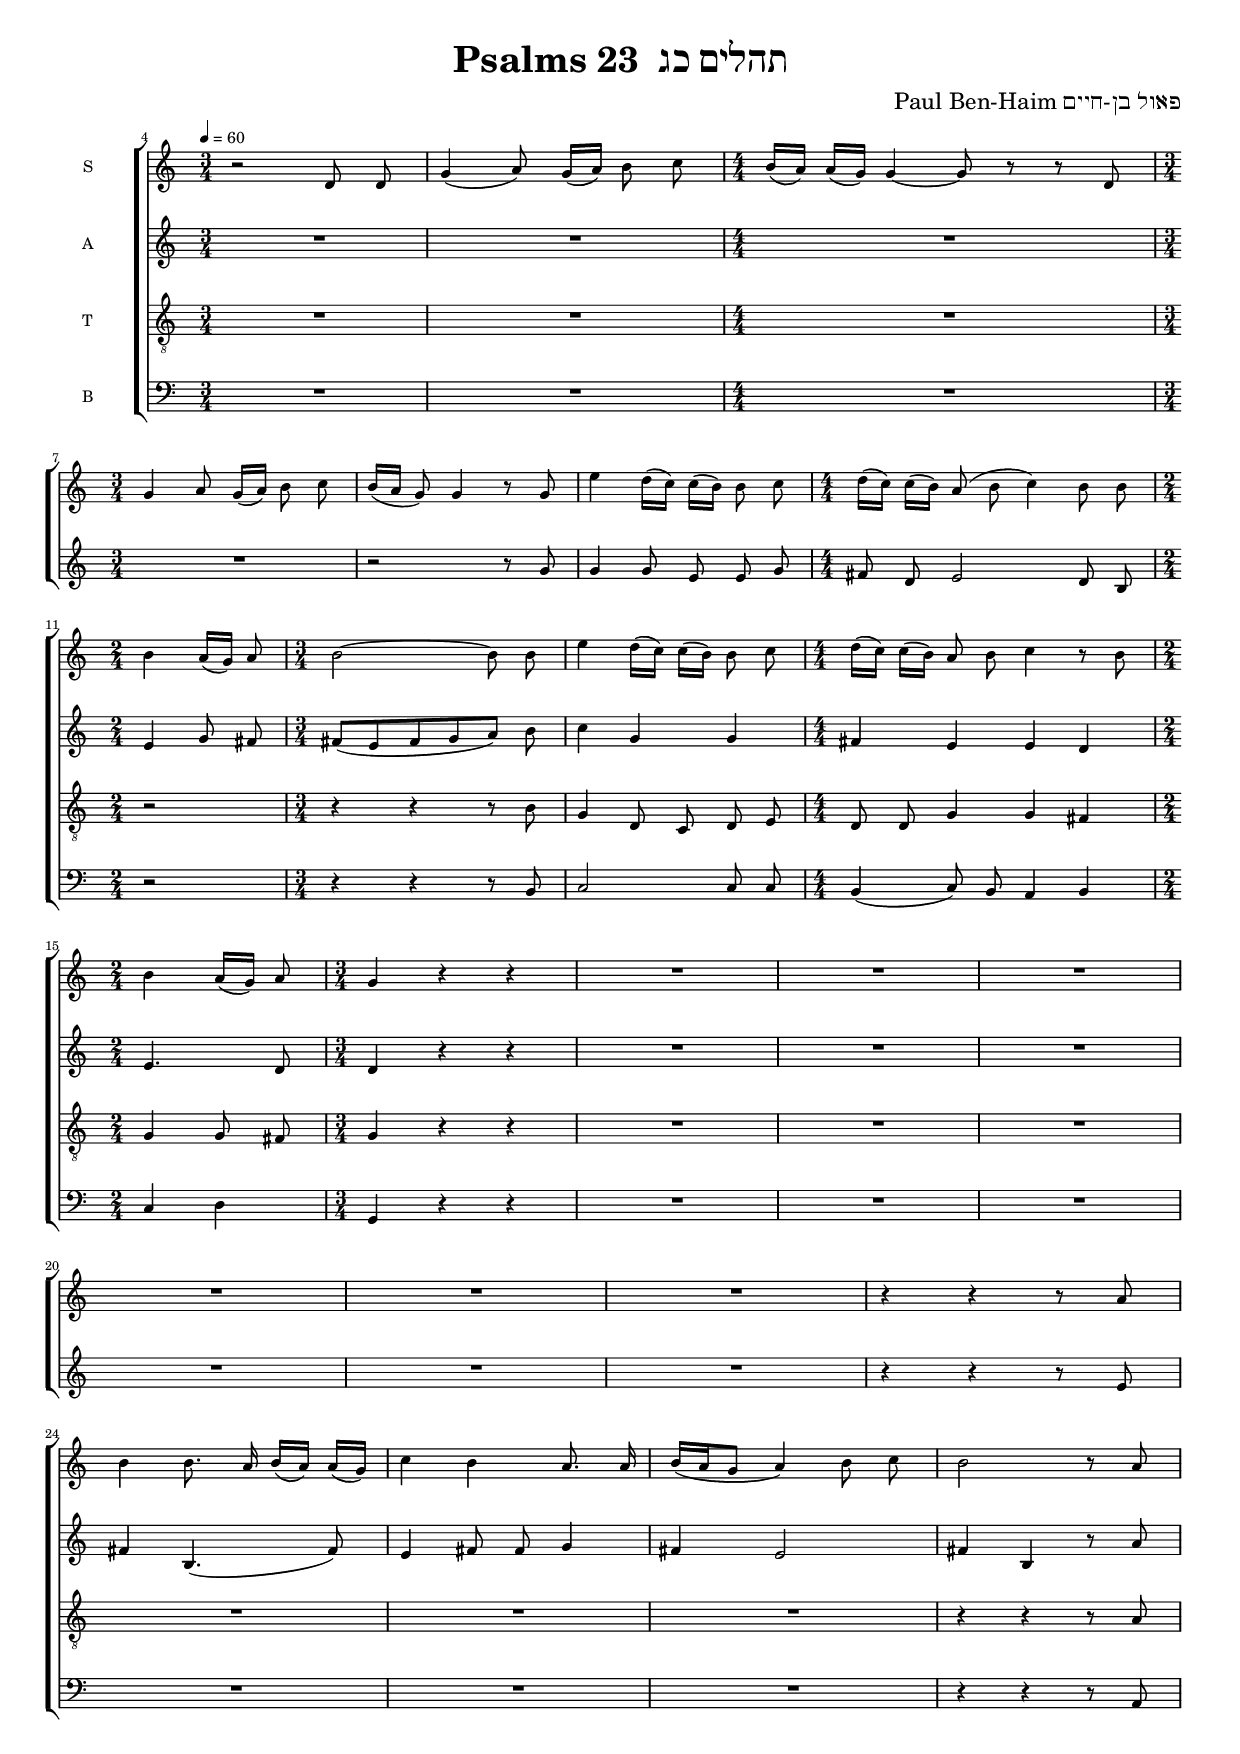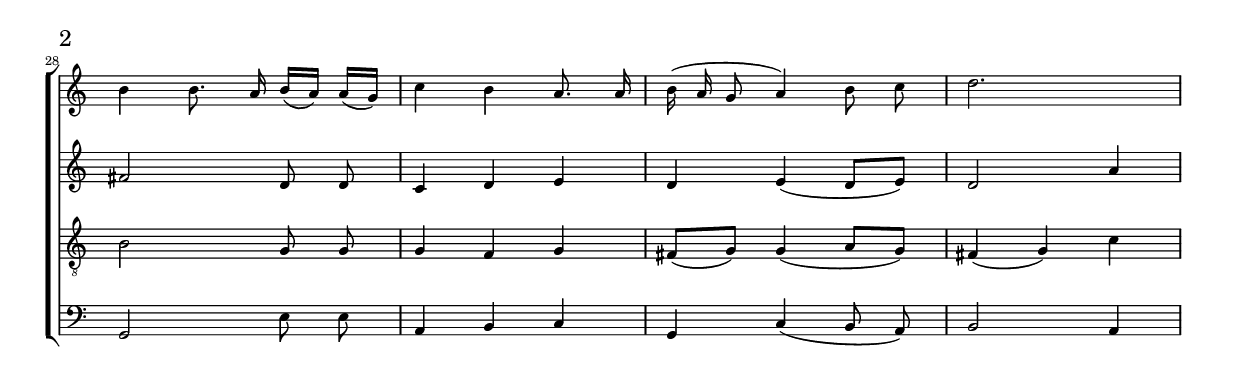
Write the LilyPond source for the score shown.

\include "english.ly"
\version "2.22.0"

global = {
  \key a \minor
  \time 3/4
  \tempo 4 = 60
}

%%%%%%%%%%%%%%%%%%%%%%%%%%%%%%%%
sopMusic = \relative c'' {
  \dynamicUp \numericTimeSignature
  % page 12
  \set Score.currentBarNumber = #4
  r2 d,8 d8 |
  g4( a8) g16[( a]) b8 c |
  \time 4/4 b16[( a]) a[( g]) g4~ g8 r8 r8 d8 |
\break
  % page 13
  \time 3/4 g4 a8  g16[( a]) b8 c |
  b16[( a] g8) g4 r8 g8 |
  e'4 d16[( c]) c[( b]) b8 c8 |
  \time 4/4 d16[( c]) c[( b]) a8( b c4) b8 b |
\break
  \time 2/4 b4 a16[( g]) a8 |
  \time 3/4 b2~ b8 b8 |
  e4 d16[( c]) c[( b]) b8 c8 |
  \time 4/4 d16[( c]) c[( b]) a8 b c4 r8 b8 |
\break
  % page 14
  \time 2/4 b4 a16[( g]) a8 |
  \time 3/4 g4 r4 r4 |
  R1*3/4 |
  R1*3/4 |
  R1*3/4 |
\break
  R1*3/4 |
  R1*3/4 |
  R1*3/4 |
  r4 r4 r8 a8 |
\break
  % page 15
  b4 b8. a16 b16[( a]) a[( g]) |
  c4 b a8. a16 |
  b16[( a g8] a4) b8 c |
  b2 r8 a8 |
\break
  b4 b8. a16 b16[( a]) a[( g]) |
  c4 b a8. a16 |
  b16( a g8] a4) b8 c |
  d2. |
  % page 16
  % page 17
  % page 18
  % page 19
  % page 20
  % page 21
} % end-of sopMusic

%%%%%%%%%%%%%%%%%%%%%%%%%%%%%%%%
altMusic = \relative c'' {
  \dynamicUp \numericTimeSignature
  % page 12
  R1*3/4 |
  R1*3/4 |
  \time 4/4 R1 |
  % page 13
  \time 3/4 R1*3/4 |
  r2 r8 g8 |
  g4 g8 e e g |
  \time 4/4 fs8 d  e2 d8 b |

  \time 2/4 e4  g8 fs8 |
  \time 3/4 fs8[( e fs g a]) b |
  c4 g g |
  \time 4/4 fs4 e e d |
  % page 14
  \time 2/4 e4. d8 |
  \time 3/4 d4 r4 r4 |
  R1*3/4 |
  R1*3/4 |
  R1*3/4 |

  R1*3/4 |
  R1*3/4 |
  R1*3/4 |
  r4 r4 r8 e8
  % page 15
  fs4 b,4.( fs'8) |
  e4 fs8 fs g4 |
  fs4 e2 |
  fs4 b, r8 a'8 |

  fs2 d8 d8 |
  c4 d e |
  d e( d8[ e]) |
  d2 a'4 |
  % page 16
  % page 17
  % page 18
  % page 19
  % page 20
  % page 21
} % end of altMusic

%%%%%%%%%%%%%%%%%%%%%%%%%%%%%%%%
tenMusic = \relative c' {
  \dynamicUp \numericTimeSignature
  % page 12
  R1*3/4 |
  R1*3/4 |
  \time 4/4 R1 |
  % page 13
  \time 3/4 R1*3/4 |
  R1*3/4 |
  R1*3/4 |
  \time 4/4 R1*4/4 |

  \time 2/4 r2 |
  \time 3/4 r4 r4 r8 b8 |
  g4 d8 c d e |
  \time 4/4 d8 d g4 g fs |
  % page 14
  \time 2/4 g4 g8 fs |
  \time 3/4 g4 r4 r4 |
  R1*3/4 |
  R1*3/4 |
  R1*3/4 |

  R1*3/4 |
  R1*3/4 |
  R1*3/4 |
  R1*3/4 |
  % page 15
  R1*3/4 |
  R1*3/4 |
  R1*3/4 |
  r4 r4 r8 a8 |

  b2 g8 g8 |
  g4 f g |
  fs8[( g]) g4( a8[ g]) |
  fs4( g) c |
  % page 16
  % page 17
  % page 18
  % page 19
  % page 20
  % page 21
} % end of tenMusic

%%%%%%%%%%%%%%%%%%%%%%%%%%%%%%%%
basMusic = \relative c {
  \dynamicUp \numericTimeSignature
  % page 12
  R1*3/4 |
  R1*3/4 |
  \time 4/4 R1 |
  % page 13
  \time 3/4 R1*3/4 |
  R1*3/4 |
  R1*3/4 |
  \time 4/4 R1*4/4 |

  \time 2/4 r2 |
  \time 3/4 r4 r4 r8 b8 |
  c2 c8 c8 |
  \time 4/4 b4( c8) b8 a4 b4 |
  % page 14
  \time 2/4 c4 d |
  \time 3/4 g,4 r4 r4 |
  R1*3/4 |
  R1*3/4 |
  R1*3/4 |

  R1*3/4 |
  R1*3/4 |
  R1*3/4 |
  R1*3/4 |
  % page 15
  R1*3/4 |
  R1*3/4 |
  R1*3/4 |
  r4 r4 r8 a8 |

  g2 e'8 e8 |
  a,4 b c |
  g c( b8 a8) |
  b2 a4 |
  % page 16
  % page 17
  % page 18
  % page 19
  % page 20
  % page 21
} % end of basMusic


\header {
  title = "Psalms 23  תהלים כג"
  composer = "Paul Ben-Haim פאול בן-חיים"
  % Do not display the tagline for this book
  % tagline = ##f
}

\layout {
  #(layout-set-staff-size 14)
  \context {
    \Staff
    \RemoveEmptyStaves
  }
  \context {
    \ChoirStaff
    \RemoveEmptyStaves
  }
  % \context {
  %   \Lyrics
  %   \override  LyricHyphen #'minimum-distance = #0.8
  % }
}

\score {
  <<
    \new ChoirStaff <<

      \new Staff = "sop" <<
      \set Staff.midiInstrument = "flute"
        \new Voice = "sopranos" {
          \set Staff.instrumentName = "S"
          <<
             \autoBeamOff
             \global \sopMusic
          >>
        }
      >>

      \new Staff = "alt" <<
	\set Staff.midiInstrument = #"oboe"
        \new Voice = "altos" {
          \set Staff.instrumentName = "A"
          <<
             \autoBeamOff
             \global \altMusic
          >>
        }
      >>

      \new Staff = "ten" <<
	% \set Staff.midiInstrument = #"cello"        %% too vibrator
	% \set Staff.midiInstrument = #"tenor sax"    %% Too loud
	\set Staff.midiInstrument = #"english horn"
        \clef "G_8"
        \new Voice = "tenors" {
          \set Staff.instrumentName = "T"
          <<
             \autoBeamOff
             \global \tenMusic
          >>
        }
      >>

      \new Staff = "bas" <<
	\set Staff.midiInstrument = #"bassoon"
        \clef bass
        \new Voice = "basses" {
          \set Staff.instrumentName = "B"
          <<
             \autoBeamOff
             \global \basMusic
          >>
        }
      >>
    >>
  >>

  \header { }

  \layout {
    % $(layout-set-staff-size 17)
    % \override LyricText #'font-size = #1.81
    \context {
      \Staff
    }
  }
  \midi {
    \context {
      \Score
    }
  }
}
